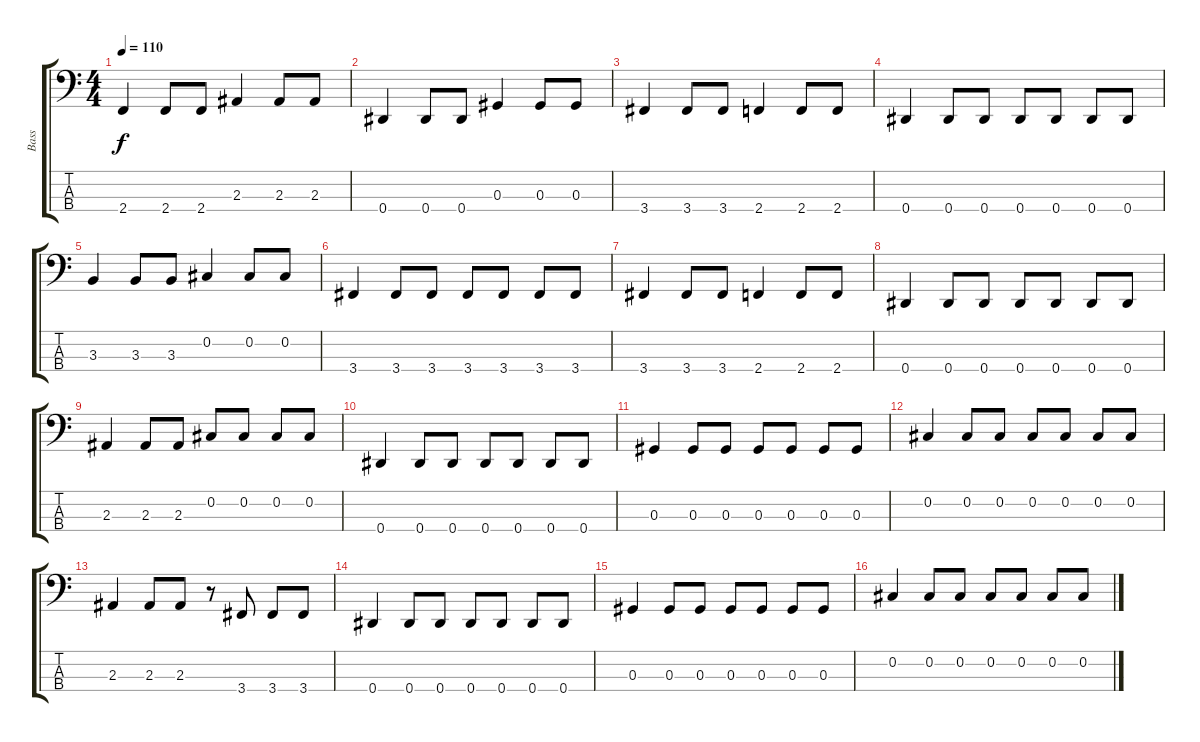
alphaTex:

\track ("Bass" "Bass") {instrument electricbassfinger}
\staff {score tabs}
\tuning (Gb2 Db2 Ab1 Eb1) {hide}
\ts (4 4)
\tempo 110
\clef f4
\ks c
2.4.4{dy f} 2.4.8 2.4.8 2.3.4 2.3.8 2.3.8 |
0.4.4 0.4.8 0.4.8 0.3.4 0.3.8 0.3.8 |
3.4.4 3.4.8 3.4.8 2.4.4 2.4.8 2.4.8 |
0.4.4 0.4.8 0.4.8 0.4.8 0.4.8 0.4.8 0.4.8 |
3.3.4 3.3.8 3.3.8 0.2.4 0.2.8 0.2.8 |
3.4.4 3.4.8 3.4.8 3.4.8 3.4.8 3.4.8 3.4.8 |
3.4.4 3.4.8 3.4.8 2.4.4 2.4.8 2.4.8 |
0.4.4 0.4.8 0.4.8 0.4.8 0.4.8 0.4.8 0.4.8 |
2.3.4 2.3.8 2.3.8 0.2.8 0.2.8 0.2.8 0.2.8 |
0.4.4 0.4.8 0.4.8 0.4.8 0.4.8 0.4.8 0.4.8 |
0.3.4 0.3.8 0.3.8 0.3.8 0.3.8 0.3.8 0.3.8 |
0.2.4 0.2.8 0.2.8 0.2.8 0.2.8 0.2.8 0.2.8 |
2.3.4 2.3.8 2.3.8 r.8 3.4.8 3.4.8 3.4.8 |
0.4.4 0.4.8 0.4.8 0.4.8 0.4.8 0.4.8 0.4.8 |
0.3.4 0.3.8 0.3.8 0.3.8 0.3.8 0.3.8 0.3.8 |
0.2.4 0.2.8 0.2.8 0.2.8 0.2.8 0.2.8 0.2.8
